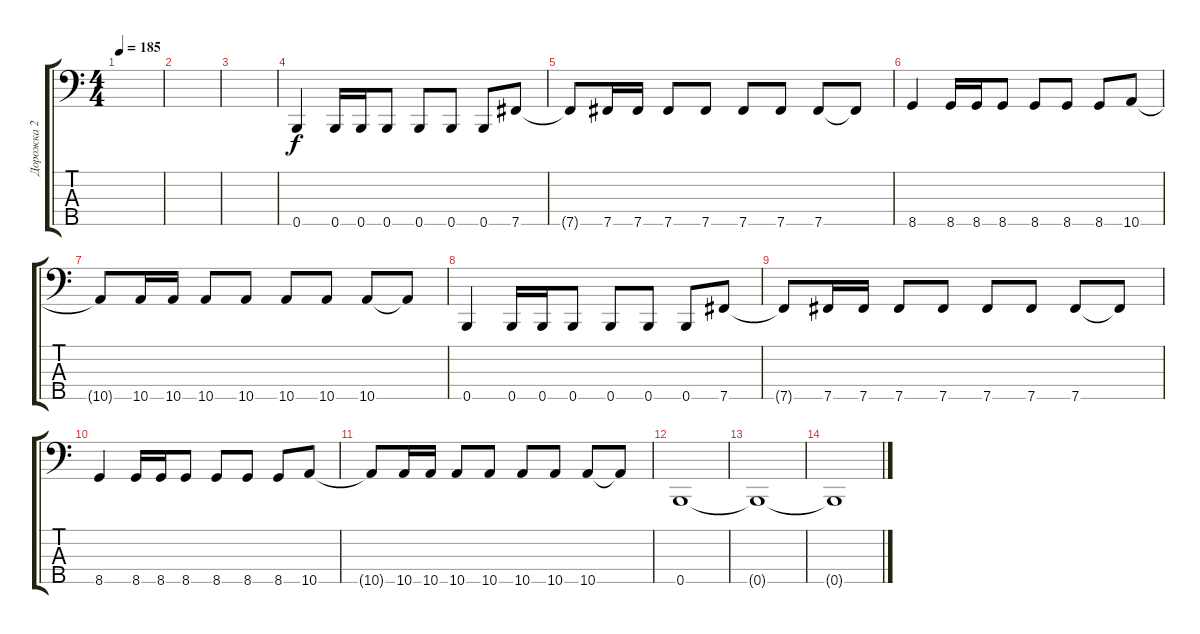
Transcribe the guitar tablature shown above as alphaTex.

\track ("Дорожка 2" "Дорожка 2") {instrument electricbassfinger}
\staff {score tabs}
\tuning (G2 D2 A1 E1 B0) {hide}
\ts (4 4)
\tempo 185
\clef f4
\ks c
|
|
|
0.5.4 0.5.16 0.5.16 0.5.8 0.5.8 0.5.8 0.5.8 7.5.8 |
7.5{t}.8 7.5.16 7.5.16 7.5.8 7.5.8 7.5.8 7.5.8 7.5.8 7.5{t}.8 |
8.5.4 8.5.16 8.5.16 8.5.8 8.5.8 8.5.8 8.5.8 10.5.8 |
10.5{t}.8 10.5.16 10.5.16 10.5.8 10.5.8 10.5.8 10.5.8 10.5.8 10.5{t}.8 |
0.5.4 0.5.16 0.5.16 0.5.8 0.5.8 0.5.8 0.5.8 7.5.8 |
7.5{t}.8 7.5.16 7.5.16 7.5.8 7.5.8 7.5.8 7.5.8 7.5.8 7.5{t}.8 |
8.5.4 8.5.16 8.5.16 8.5.8 8.5.8 8.5.8 8.5.8 10.5.8 |
10.5{t}.8 10.5.16 10.5.16 10.5.8 10.5.8 10.5.8 10.5.8 10.5.8 10.5{t}.8 |
0.5.1 |
0.5{t}.1 |
0.5{t}.1
